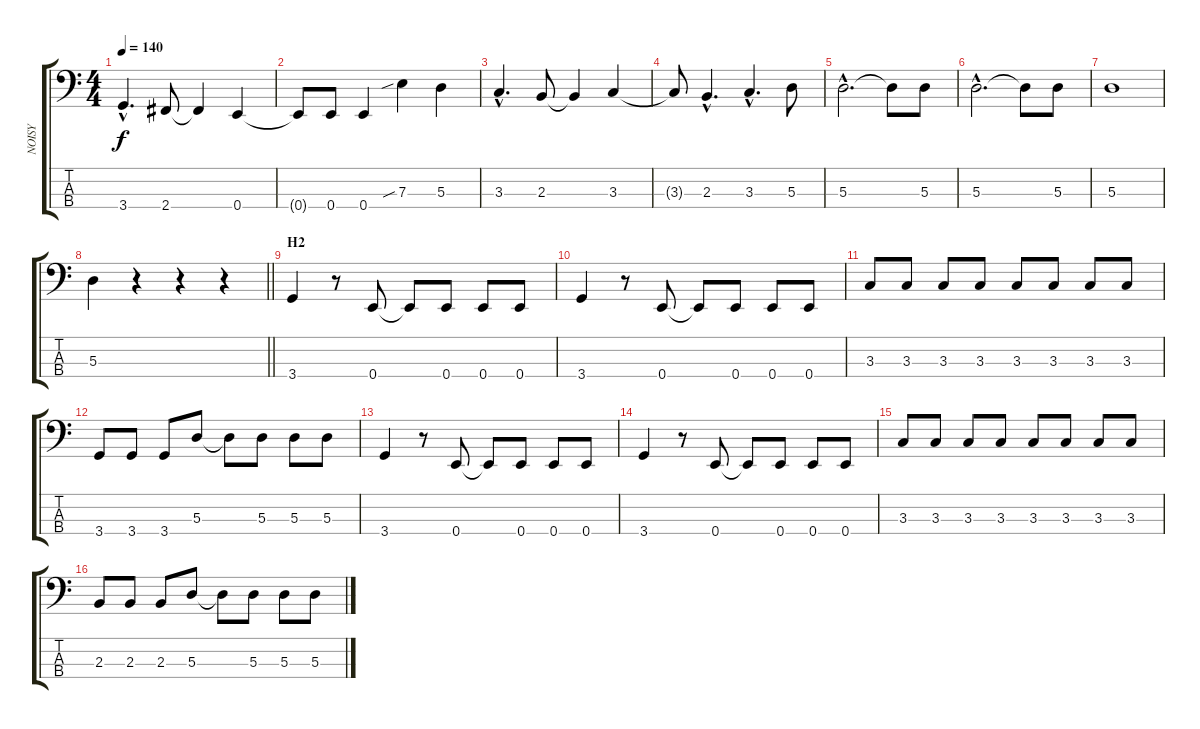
\track ("NOISY" "NOISY") {instrument electricbasspick}
\staff {score tabs}
\tuning (G2 D2 A1 E1) {hide}
\ts (4 4)
\tempo 140
\clef f4
\ks c
3.4{hac}.4{d dy f} 2.4.8 2.4{t}.4 0.4.4 |
0.4{t}.8 0.4.8 0.4.4 7.3{sib}.4 5.3.4 |
3.3{hac}.4{d} 2.3.8 2.3{t}.4 3.3.4 |
3.3{t}.8 2.3{hac}.4{d} 3.3{hac}.4{d} 5.3.8 |
5.3{hac}.2{d} 5.3{t}.8 5.3.8 |
5.3{hac}.2{d} 5.3{t}.8 5.3.8 |
5.3.1 |
\barLineRight lightlight
5.3.4 r.4 r.4 r.4 |
\section ("" "H2")
3.4.4 r.8 0.4.8 0.4{t}.8 0.4.8 0.4.8 0.4.8 |
3.4.4 r.8 0.4.8 0.4{t}.8 0.4.8 0.4.8 0.4.8 |
3.3.8 3.3.8 3.3.8 3.3.8 3.3.8 3.3.8 3.3.8 3.3.8 |
3.4.8 3.4.8 3.4.8 5.3.8 5.3{t}.8 5.3.8 5.3.8 5.3.8 |
3.4.4 r.8 0.4.8 0.4{t}.8 0.4.8 0.4.8 0.4.8 |
3.4.4 r.8 0.4.8 0.4{t}.8 0.4.8 0.4.8 0.4.8 |
3.3.8 3.3.8 3.3.8 3.3.8 3.3.8 3.3.8 3.3.8 3.3.8 |
2.3.8 2.3.8 2.3.8 5.3.8 5.3{t}.8 5.3.8 5.3.8 5.3.8
